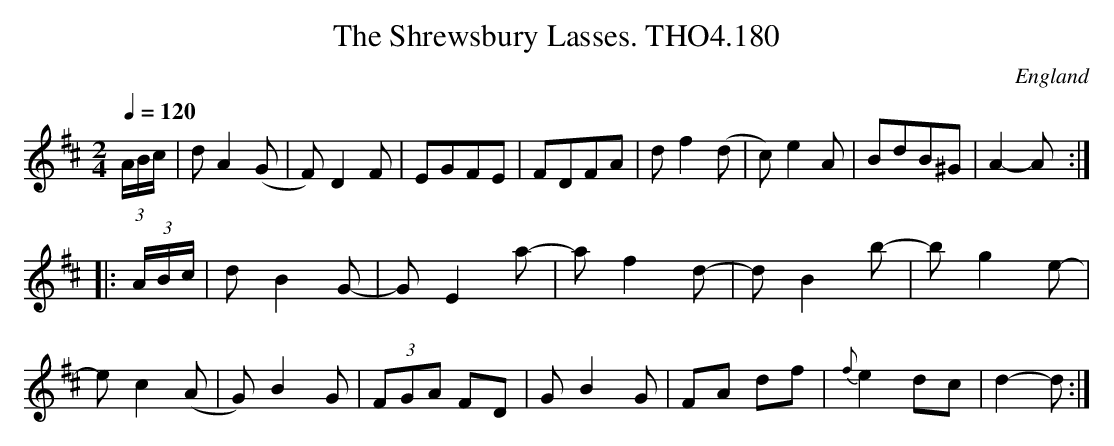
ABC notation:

X:1
T:Shrewsbury Lasses. THO4.180, The
O:England
M:2/4
L:1/8
Q:1/4=120
K:D major
(3A/B/c/|d A2 (G|F) D2 F|EGFE|FDFA|d f2 (d|c) e2 A|BdB^G|A2-A:|
|:(3A/B/c/|d B2 G-|G E2 a-|a f2 d-|d B2 b-|b g2 e-|
e c2 (A|G) B2 G|(3FGA FD|G B2 G|FA df|{f}e2 dc|d2-d:|
